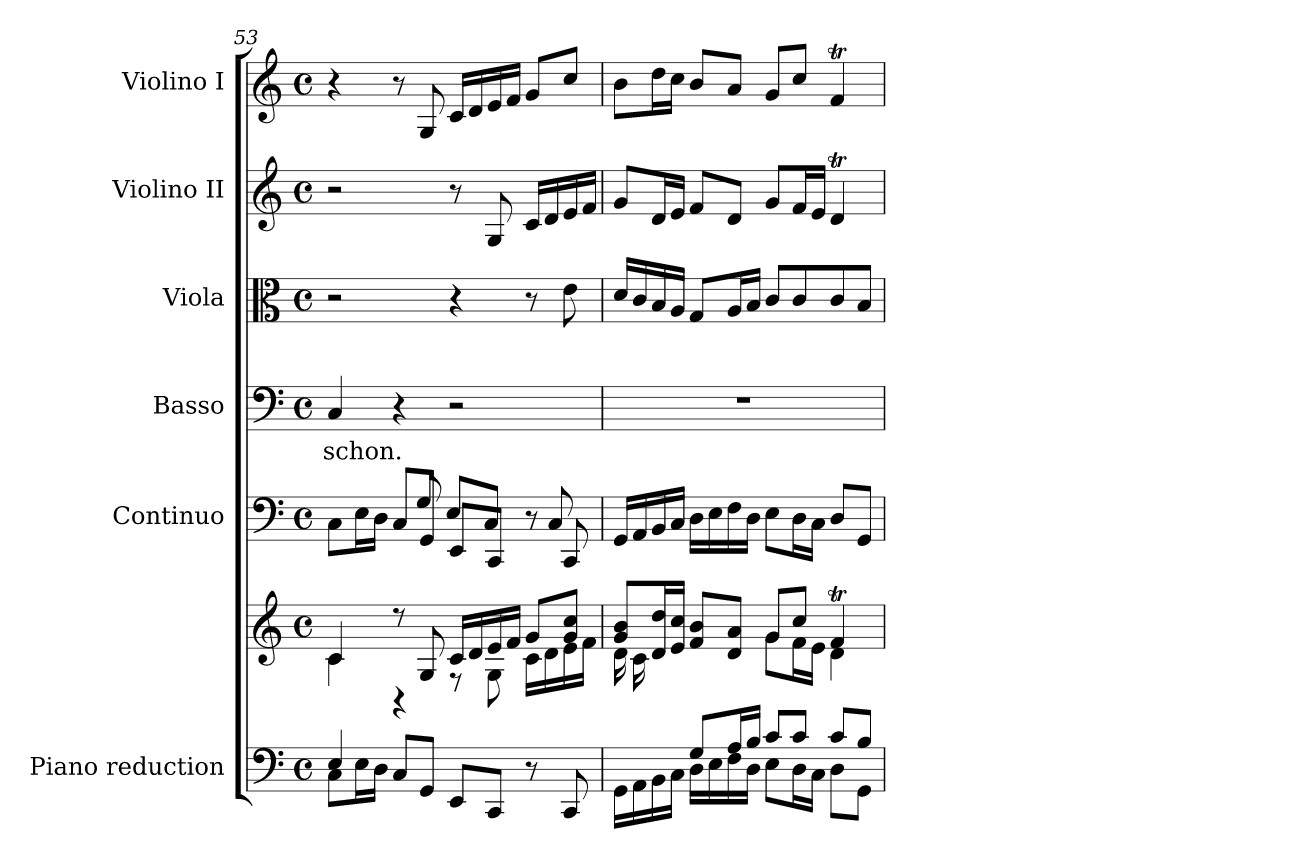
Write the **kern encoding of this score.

**kern	**kern	**kern	**dynam	**kern	**text	**kern	**dynam	**kern	**dynam	**kern	**dynam
*part6	*part6	*part5	*part5	*part4	*part4	*part3	*part3	*part2	*part2	*part1	*part1
*staff7	*staff6	*staff5	*staff5	*staff4	*staff4	*staff3	*staff3	*staff2	*staff2	*staff1	*staff1
*I"Piano reduction	*	*I"Continuo	*	*I"Basso	*	*I"Viola	*	*I"Violino II	*	*I"Violino I	*
*I'Pno	*	*	*	*	*	*I'Vla	*	*I'Vln	*	*I'Vln	*
*clefF4	*clefG2	*clefF4	*	*clefF4	*	*clefC3	*	*clefG2	*	*clefG2	*
*k[]	*k[]	*k[]	*	*k[]	*	*k[]	*	*k[]	*	*k[]	*
*M4/4	*M4/4	*M4/4	*	*M4/4	*	*M4/4	*	*M4/4	*	*M4/4	*
*met(c)	*met(c)	*met(c)	*	*met(c)	*	*met(c)	*	*met(c)	*	*met(c)	*
=53	=53	=53	=53	=53	=53	=53	=53	=53	=53	=53	=53
*^	*^	*^	*	*	*	*	*	*	*	*	*
!	!	!	!	!	!	!LO:DY:a	!	!LO:LY:b	!	!	!	!	!	!
4E/	8C\L	4c/	4c\	8C\L	4.ryy	other-dynamics	4C/	schon.	2r	.	2r	.	4r	.
.	16E\L	.	.	16E\L	.	.	.	.	.	.	.	.	.	.
.	16D\JJ	.	.	16D\JJ	.	.	.	.	.	.	.	.	.	.
8C/L	4ryy	8r	4r	8C/L	.	.	4r	.	.	.	.	.	8r	.
!	!	!	!	!	!	!	!	!	!	!	!	!	!	!LO:DY:b
8GG/J	.	8G/	.	8GG/J	8G!/	.	.	.	.	.	.	.	8G/	other-dynamics
8EE/L	2ryy	16c/LL	8r	8EE/L	8E!/L	.	2r	.	4r	.	8r	.	16c/LL	.
.	.	16d/	.	.	.	.	.	.	.	.	.	.	16d/	.
!	!	!	!	!	!	!	!	!	!	!	!	!LO:DY:b	!	!
8CC/J	.	16e/	8G\	8CC/J	8C!/J	.	.	.	.	.	8G/	other-dynamics	16e/	.
.	.	16f/JJ	.	.	.	.	.	.	.	.	.	.	16f/JJ	.
8r	.	8g/L	16c\LL	8r	8ryy	.	.	.	8r	.	16c/LL	.	8g/L	.
.	.	.	16d\	.	.	.	.	.	.	.	16d/	.	.	.
!	!	!	!	!	!	!	!	!	!	!LO:DY:b	!	!	!	!
8CC/	.	8g/ 8cc/J	16e\	8CC/	8C!/	.	.	.	8e\	other-dynamics	16e/	.	8cc/J	.
.	.	.	16f\JJ	.	.	.	.	.	.	.	16f/JJ	.	.	.
*	*	*	*	*v	*v	*	*	*	*	*	*	*	*	*
=54	=54	=54	=54	=54	=54	=54	=54	=54	=54	=54	=54	=54	=54
*	*	*	*^	*	*	*	*	*	*	*	*	*	*
8ryy	16GG\LL	8g/ 8b/L	2ryy	16d\LL	16GG/LL	.	1r	.	16d/LL	.	8g/L	.	8b\L	.
.	16AA\	.	.	16c\	16AA/	.	.	.	16c/	.	.	.	.	.
16B/	16BB\	16d/ 16dd/L	.	2..ryy	16BB/	.	.	.	16B/	.	16d/L	.	16dd\L	.
16A/JJ	16C\JJ	16e/ 16cc/JJ	.	.	16C/JJ	.	.	.	16A/JJ	.	16e/JJ	.	16cc\JJ	.
8G/L	16D\LL	8f/ 8b/L	.	.	16D\LL	.	.	.	8G/L	.	8f/L	.	8b/L	.
.	16E\	.	.	.	16E\	.	.	.	.	.	.	.	.	.
16A/L	16F\	8d/ 8a/J	.	.	16F\	.	.	.	16A/L	.	8d/J	.	8a/J	.
16B/JJ	16D\JJ	.	.	.	16D\JJ	.	.	.	16B/JJ	.	.	.	.	.
8c/L	8E\L	8g/L	8g\L	.	8E\L	.	.	.	8c/L	.	8g/L	.	8g/L	.
8c/J	16D\L	8cc/J	16f\L	.	16D\L	.	.	.	8c/	.	16f/L	.	8cc/J	.
.	16C\JJ	.	16e\JJ	.	16C\JJ	.	.	.	.	.	16e/JJ	.	.	.
8c/L	8D\L	4fT/	4d\	.	8D/L	.	.	.	8c/	.	4dT/	.	4fT/	.
8B/J	8GG\J	.	.	.	8GG/J	.	.	.	8B/J	.	.	.	.	.
*v	*v	*	*	*	*	*	*	*	*	*	*	*	*	*
*	*v	*v	*v	*	*	*	*	*	*	*	*	*	*
=	=	=	=	=	=	=	=	=	=	=	=
*-	*-	*-	*-	*-	*-	*-	*-	*-	*-	*-	*-
